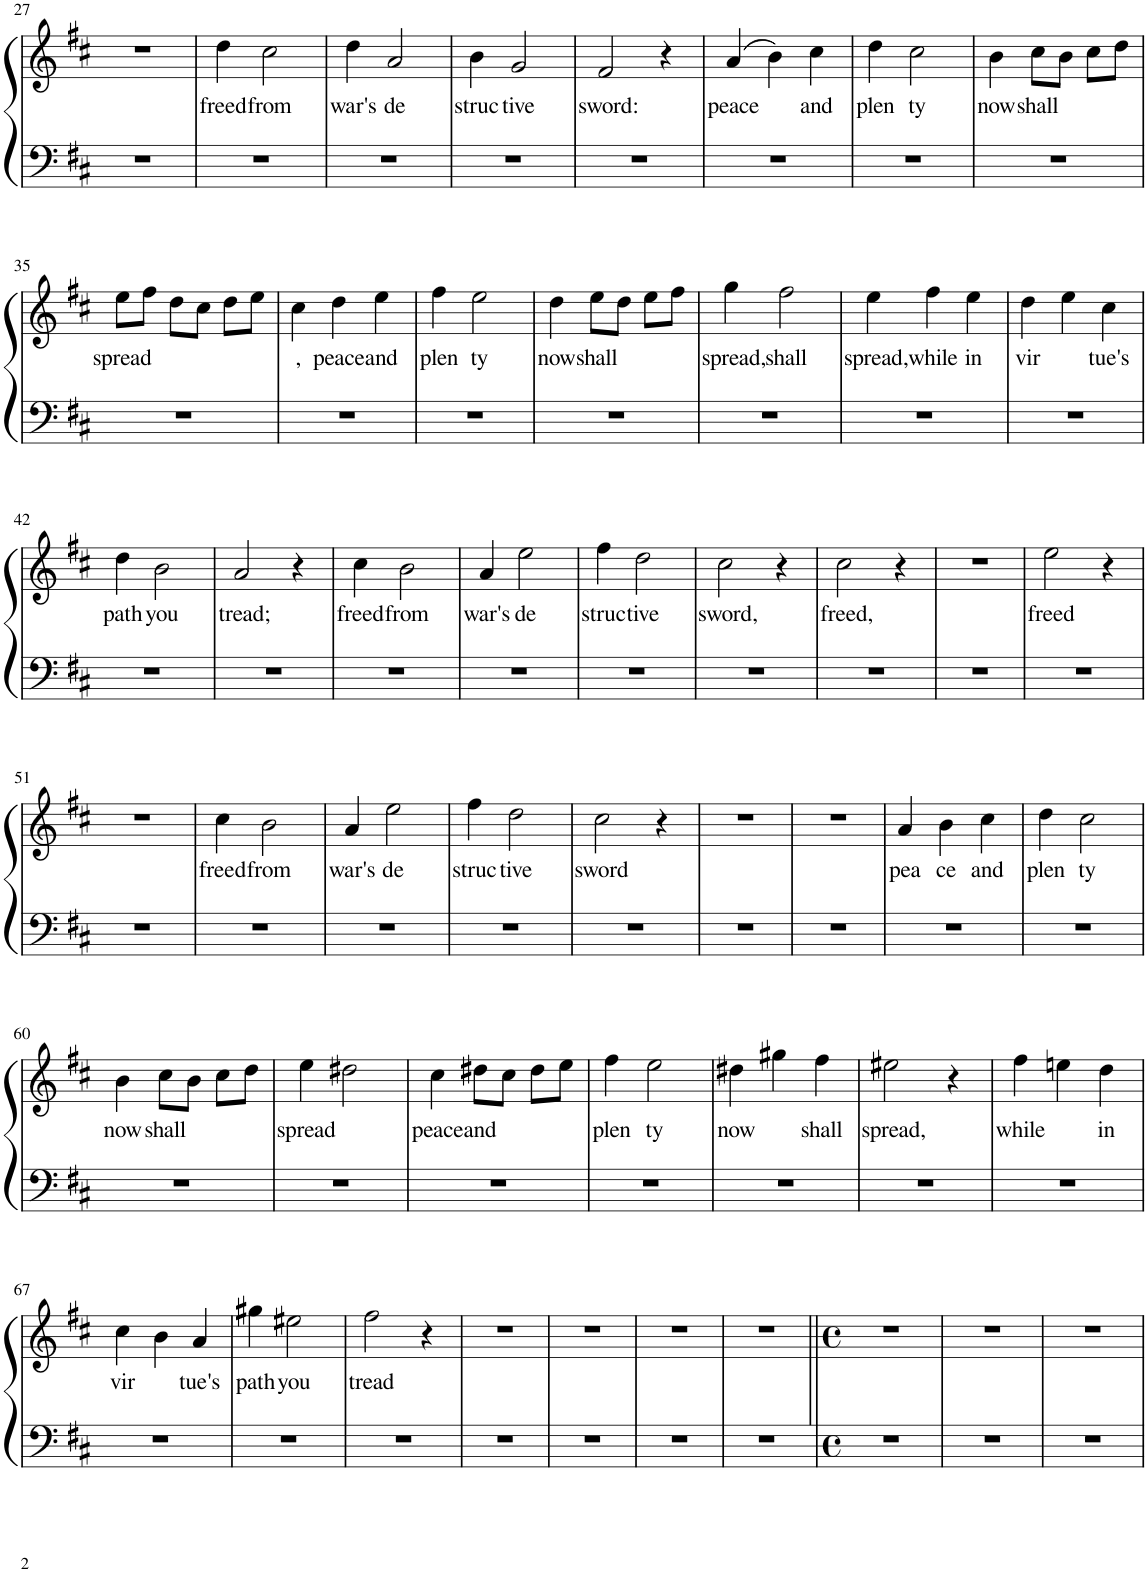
**kern	**kern	**text
*part1	*part1	*part1
*staff2	*staff1	*staff1
*I"Piano	*	*
*I'Pno.	*	*
!!LO:PB:g=z
*clefF4	*clefG2	*
*k[f#c#]	*k[f#c#]	*
*M3/4	*M3/4	*
=27	=27	=27
2.r	2.r	.
=28	=28	=28
!	!	!LO:LY:b
2.r	4dd\	freed
!	!	!LO:LY:b
.	2cc#\	from
=29	=29	=29
!	!	!LO:LY:b
2.r	4dd\	war's
!	!	!LO:LY:b
.	2a/	de
=30	=30	=30
!	!	!LO:LY:b
2.r	4b\	struc
!	!	!LO:LY:b
.	2g/	tive
=31	=31	=31
!	!	!LO:LY:b
2.r	2f#/	sword:
.	4r	.
=32	=32	=32
!	!	!LO:LY:b
2.r	(4a/	peace
.	4b\)	.
!	!	!LO:LY:b
.	4cc#\	and
=33	=33	=33
!	!	!LO:LY:b
2.r	4dd\	plen
!	!	!LO:LY:b
.	2cc#\	ty
=34	=34	=34
!	!	!LO:LY:b
2.r	4b\	now
!	!	!LO:LY:b
.	8cc#\L	shall
.	8b\J	.
.	8cc#\L	.
.	8dd\J	.
!!LO:LB:g=z
=35	=35	=35
!	!	!LO:LY:b
2.r	8ee\L	spread
.	8ff#\J	.
.	8dd\L	.
.	8cc#\J	.
.	8dd\L	.
.	8ee\J	.
=36	=36	=36
!	!	!LO:LY:b
2.r	4cc#\	,
!	!	!LO:LY:b
.	4dd\	peace
!	!	!LO:LY:b
.	4ee\	and
=37	=37	=37
!	!	!LO:LY:b
2.r	4ff#\	plen
!	!	!LO:LY:b
.	2ee\	ty
=38	=38	=38
!	!	!LO:LY:b
2.r	4dd\	now
!	!	!LO:LY:b
.	8ee\L	shall
.	8dd\J	.
.	8ee\L	.
.	8ff#\J	.
=39	=39	=39
!	!	!LO:LY:b
2.r	4gg\	spread,
!	!	!LO:LY:b
.	2ff#\	shall
=40	=40	=40
!	!	!LO:LY:b
2.r	4ee\	spread,
!	!	!LO:LY:b
.	4ff#\	while
!	!	!LO:LY:b
.	4ee\	in
=41	=41	=41
!	!	!LO:LY:b
2.r	4dd\	vir
.	4ee\	.
!	!	!LO:LY:b
.	4cc#\	tue's
!!LO:LB:g=z
=42	=42	=42
!	!	!LO:LY:b
2.r	4dd\	path
!	!	!LO:LY:b
.	2b\	you
=43	=43	=43
!	!	!LO:LY:b
2.r	2a/	tread;
.	4r	.
=44	=44	=44
!	!	!LO:LY:b
2.r	4cc#\	freed
!	!	!LO:LY:b
.	2b\	from
=45	=45	=45
!	!	!LO:LY:b
2.r	4a/	war's
!	!	!LO:LY:b
.	2ee\	de
=46	=46	=46
!	!	!LO:LY:b
2.r	4ff#\	struc
!	!	!LO:LY:b
.	2dd\	tive
=47	=47	=47
!	!	!LO:LY:b
2.r	2cc#\	sword,
.	4r	.
=48	=48	=48
!	!	!LO:LY:b
2.r	2cc#\	freed,
.	4r	.
=49	=49	=49
2.r	2.r	.
=50	=50	=50
!	!	!LO:LY:b
2.r	2ee\	freed
.	4r	.
!!LO:LB:g=z
=51	=51	=51
2.r	2.r	.
=52	=52	=52
!	!	!LO:LY:b
2.r	4cc#\	freed
!	!	!LO:LY:b
.	2b\	from
=53	=53	=53
!	!	!LO:LY:b
2.r	4a/	war's
!	!	!LO:LY:b
.	2ee\	de
=54	=54	=54
!	!	!LO:LY:b
2.r	4ff#\	struc
!	!	!LO:LY:b
.	2dd\	tive
=55	=55	=55
!	!	!LO:LY:b
2.r	2cc#\	sword
.	4r	.
=56	=56	=56
2.r	2.r	.
=57	=57	=57
2.r	2.r	.
=58	=58	=58
!	!	!LO:LY:b
2.r	4a/	pea
!	!	!LO:LY:b
.	4b\	ce
!	!	!LO:LY:b
.	4cc#\	and
=59	=59	=59
!	!	!LO:LY:b
2.r	4dd\	plen
!	!	!LO:LY:b
.	2cc#\	ty
!!LO:LB:g=z
=60	=60	=60
!	!	!LO:LY:b
2.r	4b\	now
!	!	!LO:LY:b
.	8cc#\L	shall
.	8b\J	.
.	8cc#\L	.
.	8dd\J	.
=61	=61	=61
!	!	!LO:LY:b
2.r	4ee\	spread
.	2dd#X\	.
=62	=62	=62
!	!	!LO:LY:b
2.r	4cc#\	peace
!	!	!LO:LY:b
.	8dd#X\L	and
.	8cc#\J	.
.	8dd#\L	.
.	8ee\J	.
=63	=63	=63
!	!	!LO:LY:b
2.r	4ff#\	plen
!	!	!LO:LY:b
.	2ee\	ty
=64	=64	=64
!	!	!LO:LY:b
2.r	4dd#X\	now
.	4gg#X\	.
!	!	!LO:LY:b
.	4ff#\	shall
=65	=65	=65
!	!	!LO:LY:b
2.r	2ee#X\	spread,
.	4r	.
=66	=66	=66
!	!	!LO:LY:b
2.r	4ff#\	while
.	4een\	.
!	!	!LO:LY:b
.	4dd\	in
!!LO:LB:g=z
=67	=67	=67
!	!	!LO:LY:b
2.r	4cc#\	vir
.	4b\	.
!	!	!LO:LY:b
.	4a/	tue's
=68	=68	=68
!	!	!LO:LY:b
2.r	4gg#X\	path
!	!	!LO:LY:b
.	2ee#X\	you
=69	=69	=69
!	!	!LO:LY:b
2.r	2ff#\	tread
.	4r	.
=70	=70	=70
2.r	2.r	.
=71	=71	=71
2.r	2.r	.
=72	=72	=72
2.r	2.r	.
=73	=73	=73
2.r	2.r	.
=74||	=74||	=74||
*M4/4	*M4/4	*
*met(c)	*met(c)	*
1r	1r	.
=75	=75	=75
1r	1r	.
=76	=76	=76
1r	1r	.
=	=	=
*-	*-	*-
